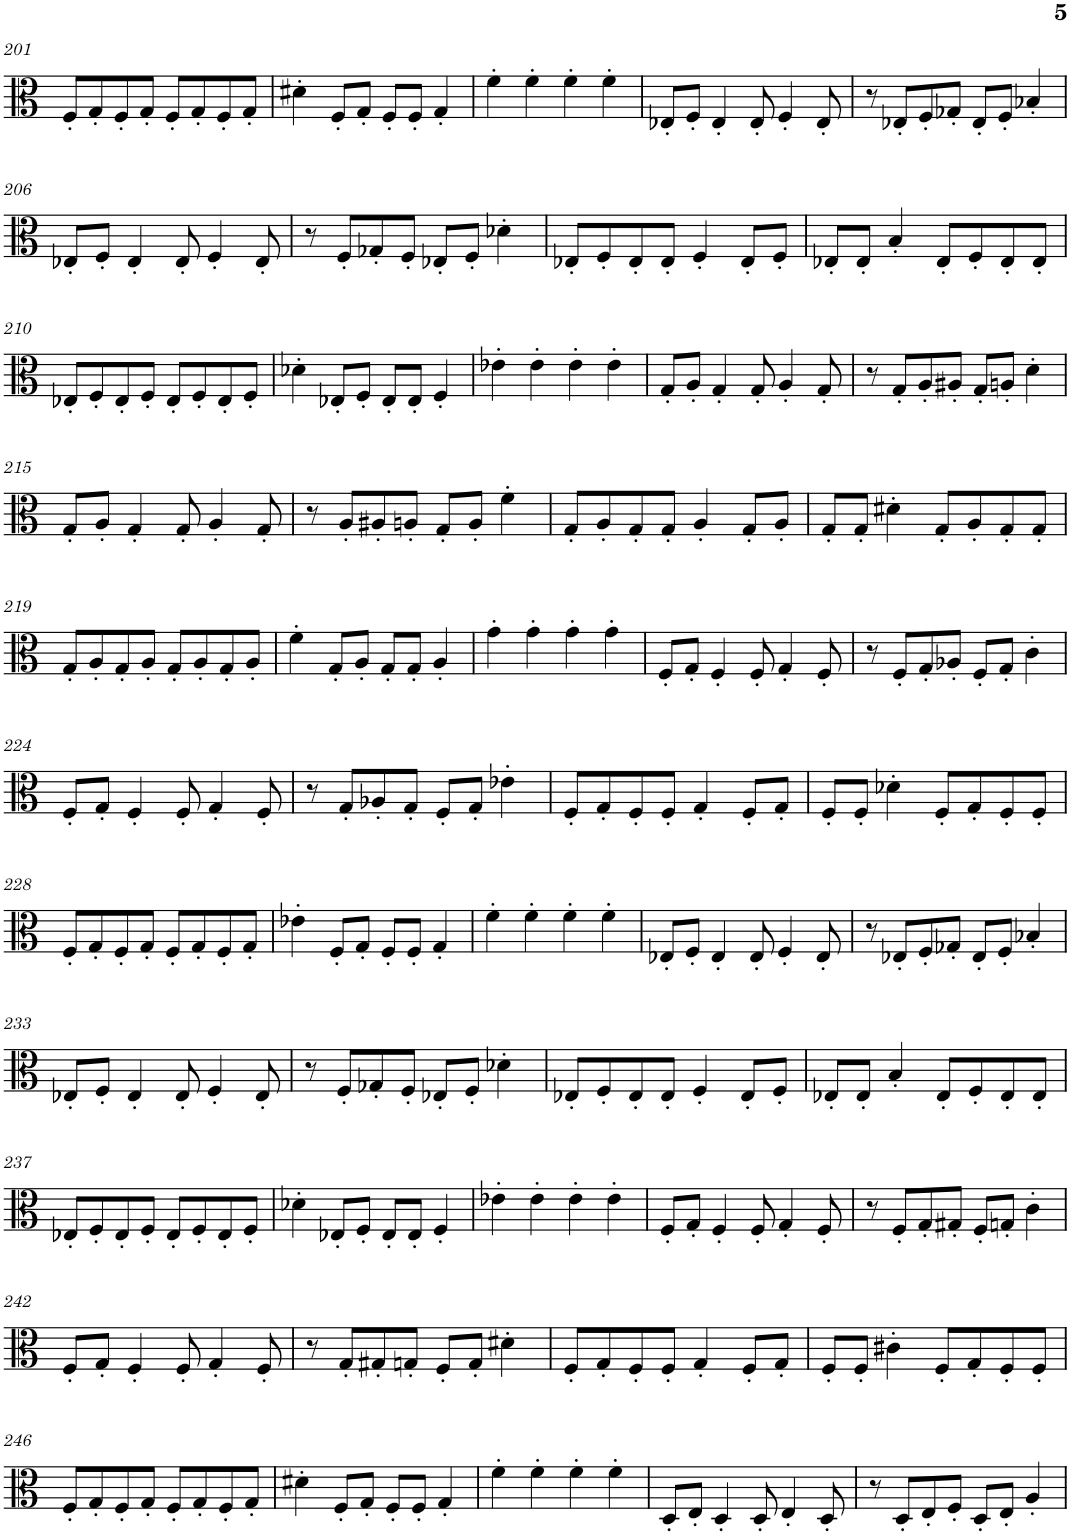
**kern
*part1
*staff1
*I"Viola
*I'Vla.
!!LO:PB:g=z
*clefC3
*k[]
*M4/4
=201
8F'/L
8G'/
8F'/
8G'/J
8F'/L
8G'/
8F'/
8G'/J
=202
4d#X'\
8F'/L
8G'/J
8F'/L
8F'/J
4G'/
=203
4f'\
4f'\
4f'\
4f'\
=204
8E-X'/L
8F'/J
4E-'/
8E-'/
4F'/
8E-'/
=205
8r
8E-X'/L
8F'/
8G-X'/J
8E-'/L
8F'/J
4B-X'/
!!LO:LB:g=z
=206
8E-X'/L
8F'/J
4E-'/
8E-'/
4F'/
8E-'/
=207
8r
8F'/L
8G-X'/
8F'/J
8E-X'/L
8F'/J
4d-X'\
=208
8E-X'/L
8F'/
8E-'/
8E-'/J
4F'/
8E-'/L
8F'/J
=209
8E-X'/L
8E-'/J
4B'/
8E-'/L
8F'/
8E-'/
8E-'/J
!!LO:LB:g=z
=210
8E-X'/L
8F'/
8E-'/
8F'/J
8E-'/L
8F'/
8E-'/
8F'/J
=211
4d-X'\
8E-X'/L
8F'/J
8E-'/L
8E-'/J
4F'/
=212
4e-X'\
4e-'\
4e-'\
4e-'\
=213
8G'/L
8A'/J
4G'/
8G'/
4A'/
8G'/
=214
8r
8G'/L
8A'/
8A#X'/J
8G'/L
8An'/J
4d'\
!!LO:LB:g=z
=215
8G'/L
8A'/J
4G'/
8G'/
4A'/
8G'/
=216
8r
8A'/L
8A#X'/
8An'/J
8G'/L
8A'/J
4f'\
=217
8G'/L
8A'/
8G'/
8G'/J
4A'/
8G'/L
8A'/J
=218
8G'/L
8G'/J
4d#X'\
8G'/L
8A'/
8G'/
8G'/J
!!LO:LB:g=z
=219
8G'/L
8A'/
8G'/
8A'/J
8G'/L
8A'/
8G'/
8A'/J
=220
4f'\
8G'/L
8A'/J
8G'/L
8G'/J
4A'/
=221
4g'\
4g'\
4g'\
4g'\
=222
8F'/L
8G'/J
4F'/
8F'/
4G'/
8F'/
=223
8r
8F'/L
8G'/
8A-X'/J
8F'/L
8G'/J
4c'\
!!LO:LB:g=z
=224
8F'/L
8G'/J
4F'/
8F'/
4G'/
8F'/
=225
8r
8G'/L
8A-X'/
8G'/J
8F'/L
8G'/J
4e-X'\
=226
8F'/L
8G'/
8F'/
8F'/J
4G'/
8F'/L
8G'/J
=227
8F'/L
8F'/J
4d-X'\
8F'/L
8G'/
8F'/
8F'/J
!!LO:LB:g=z
=228
8F'/L
8G'/
8F'/
8G'/J
8F'/L
8G'/
8F'/
8G'/J
=229
4e-X'\
8F'/L
8G'/J
8F'/L
8F'/J
4G'/
=230
4f'\
4f'\
4f'\
4f'\
=231
8E-X'/L
8F'/J
4E-'/
8E-'/
4F'/
8E-'/
=232
8r
8E-X'/L
8F'/
8G-X'/J
8E-'/L
8F'/J
4B-X'/
!!LO:LB:g=z
=233
8E-X'/L
8F'/J
4E-'/
8E-'/
4F'/
8E-'/
=234
8r
8F'/L
8G-X'/
8F'/J
8E-X'/L
8F'/J
4d-X'\
=235
8E-X'/L
8F'/
8E-'/
8E-'/J
4F'/
8E-'/L
8F'/J
=236
8E-X'/L
8E-'/J
4B'/
8E-'/L
8F'/
8E-'/
8E-'/J
!!LO:LB:g=z
=237
8E-X'/L
8F'/
8E-'/
8F'/J
8E-'/L
8F'/
8E-'/
8F'/J
=238
4d-X'\
8E-X'/L
8F'/J
8E-'/L
8E-'/J
4F'/
=239
4e-X'\
4e-'\
4e-'\
4e-'\
=240
8F'/L
8G'/J
4F'/
8F'/
4G'/
8F'/
=241
8r
8F'/L
8G'/
8G#X'/J
8F'/L
8Gn'/J
4c'\
!!LO:LB:g=z
=242
8F'/L
8G'/J
4F'/
8F'/
4G'/
8F'/
=243
8r
8G'/L
8G#X'/
8Gn'/J
8F'/L
8G'/J
4d#X'\
=244
8F'/L
8G'/
8F'/
8F'/J
4G'/
8F'/L
8G'/J
=245
8F'/L
8F'/J
4c#X'\
8F'/L
8G'/
8F'/
8F'/J
!!LO:LB:g=z
=246
8F'/L
8G'/
8F'/
8G'/J
8F'/L
8G'/
8F'/
8G'/J
=247
4d#X'\
8F'/L
8G'/J
8F'/L
8F'/J
4G'/
=248
4f'\
4f'\
4f'\
4f'\
=249
8D'/L
8E'/J
4D'/
8D'/
4E'/
8D'/
=250
8r
8D'/L
8E'/
8F'/J
8D'/L
8E'/J
4A'/
=
*-
